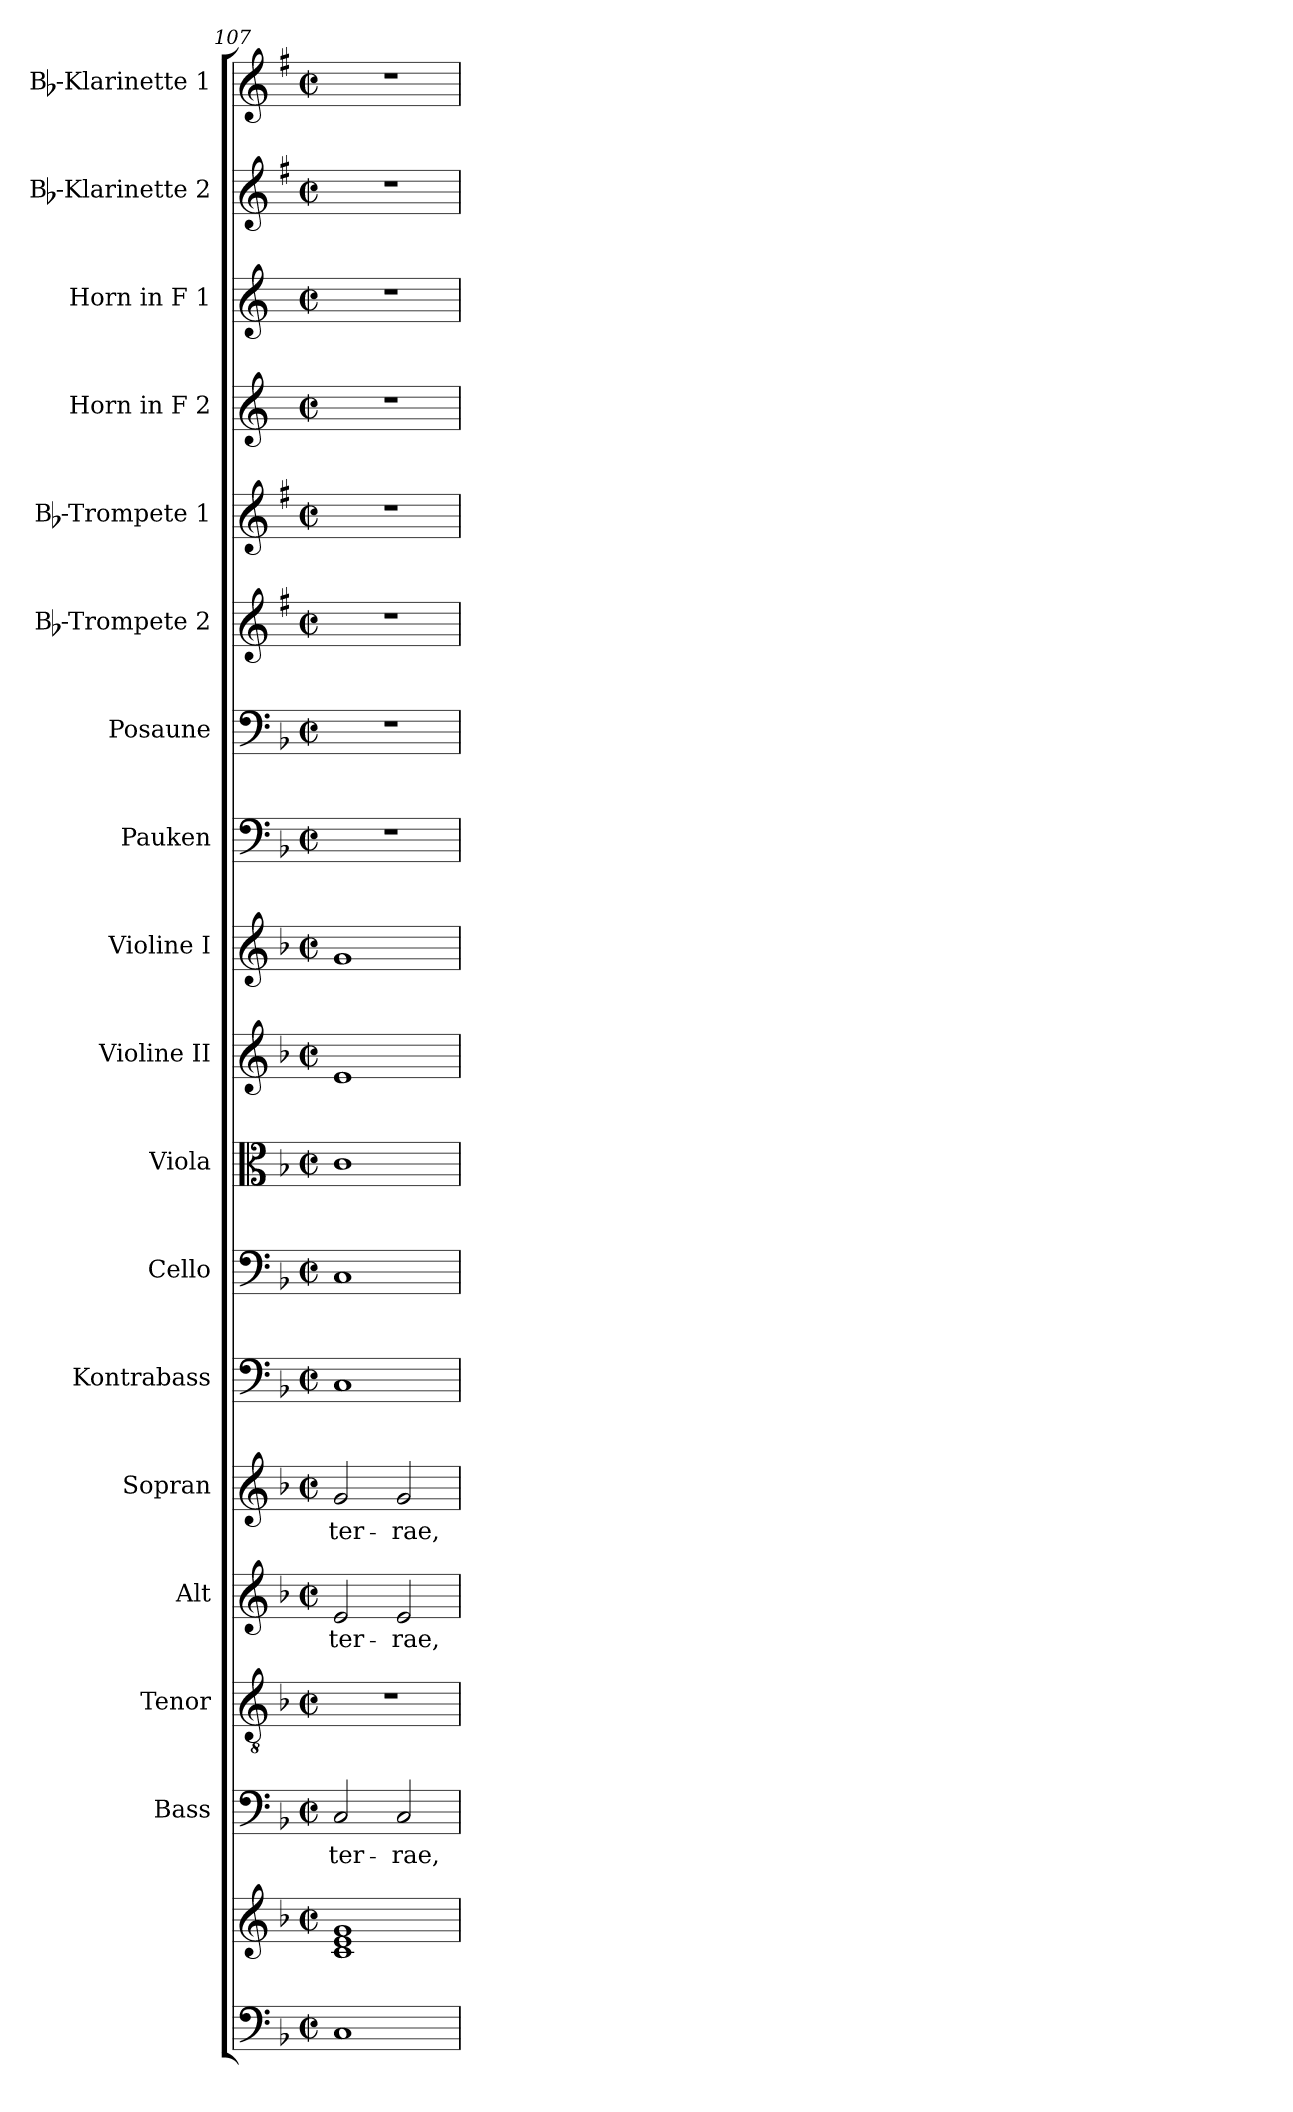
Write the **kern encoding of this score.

**kern	**kern	**kern	**text	**kern	**kern	**text	**kern	**text	**kern	**kern	**kern	**kern	**kern	**kern	**kern	**kern	**kern	**kern	**kern	**kern	**kern
*part18	*part18	*part17	*part17	*part16	*part15	*part15	*part14	*part14	*part13	*part12	*part11	*part10	*part9	*part8	*part7	*part6	*part5	*part4	*part3	*part2	*part1
*staff19	*staff18	*staff17	*staff17	*staff16	*staff15	*staff15	*staff14	*staff14	*staff13	*staff12	*staff11	*staff10	*staff9	*staff8	*staff7	*staff6	*staff5	*staff4	*staff3	*staff2	*staff1
*	*	*I"Bass	*	*I"Tenor	*I"Alt	*	*I"Sopran	*	*I"Kontrabass	*I"Cello	*I"Viola	*I"Violine II	*I"Violine I	*I"Pauken	*I"Posaune	*I"Bb-Trompete 2	*I"Bb-Trompete 1	*I"Horn in F 2	*I"Horn in F 1	*I"Bb-Klarinette 2	*I"Bb-Klarinette 1
*	*	*I'B.	*	*I'T.	*I'A.	*	*I'S.	*	*I'Kb.	*	*I'Vla.	*I'Vl. II	*I'Vl. I	*I'Pk.	*I'Pos.	*I'Bb Trp. 2	*I'Bb Trp. 1	*	*	*I'Bb Kl. 2	*I'Bb Kl. 1
*clefF4	*clefG2	*clefF4	*	*clefGv2	*clefG2	*	*clefG2	*	*clefF4	*clefF4	*clefC3	*clefG2	*clefG2	*clefF4	*clefF4	*clefG2	*clefG2	*clefG2	*clefG2	*clefG2	*clefG2
*	*	*	*	*	*	*	*	*	*ITrd7c12	*	*	*	*	*	*	*ITrd1c2	*ITrd1c2	*ITrd4c7	*ITrd4c7	*ITrd1c2	*ITrd1c2
*k[b-]	*k[b-]	*k[b-]	*	*k[b-]	*k[b-]	*	*k[b-]	*	*k[b-]	*k[b-]	*k[b-]	*k[b-]	*k[b-]	*k[b-]	*k[b-]	*k[b-]	*k[b-]	*k[b-]	*k[b-]	*k[b-]	*k[b-]
*F:	*F:	*F:	*	*F:	*F:	*	*F:	*	*F:	*F:	*F:	*F:	*F:	*F:	*F:	*F:	*F:	*F:	*F:	*F:	*F:
*M2/2	*M2/2	*M2/2	*	*M2/2	*M2/2	*	*M2/2	*	*M2/2	*M2/2	*M2/2	*M2/2	*M2/2	*M2/2	*M2/2	*M2/2	*M2/2	*M2/2	*M2/2	*M2/2	*M2/2
*met(c|)	*met(c|)	*met(c|)	*	*met(c|)	*met(c|)	*	*met(c|)	*	*met(c|)	*met(c|)	*met(c|)	*met(c|)	*met(c|)	*met(c|)	*met(c|)	*met(c|)	*met(c|)	*met(c|)	*met(c|)	*met(c|)	*met(c|)
=107	=107	=107	=107	=107	=107	=107	=107	=107	=107	=107	=107	=107	=107	=107	=107	=107	=107	=107	=107	=107	=107
*	*^	*	*	*	*	*	*	*	*	*	*	*	*	*	*	*	*	*	*	*	*
!	!	!	!	!LO:LY:b	!	!	!LO:LY:b	!	!LO:LY:b	!	!	!	!	!	!	!	!	!	!	!	!	!
1C	1e 1g	1c	2C/	ter-	1r	2e/	ter-	2g/	ter-	1CC	1C	1c	1e	1g	1r	1r	1r	1r	1r	1r	1r	1r
!	!	!	!	!LO:LY:b	!	!	!LO:LY:b	!	!LO:LY:b	!	!	!	!	!	!	!	!	!	!	!	!	!
.	.	.	2C/	-rae,	.	2e/	-rae,	2g/	-rae,	.	.	.	.	.	.	.	.	.	.	.	.	.
*	*v	*v	*	*	*	*	*	*	*	*	*	*	*	*	*	*	*	*	*	*	*	*
=	=	=	=	=	=	=	=	=	=	=	=	=	=	=	=	=	=	=	=	=	=
*-	*-	*-	*-	*-	*-	*-	*-	*-	*-	*-	*-	*-	*-	*-	*-	*-	*-	*-	*-	*-	*-
